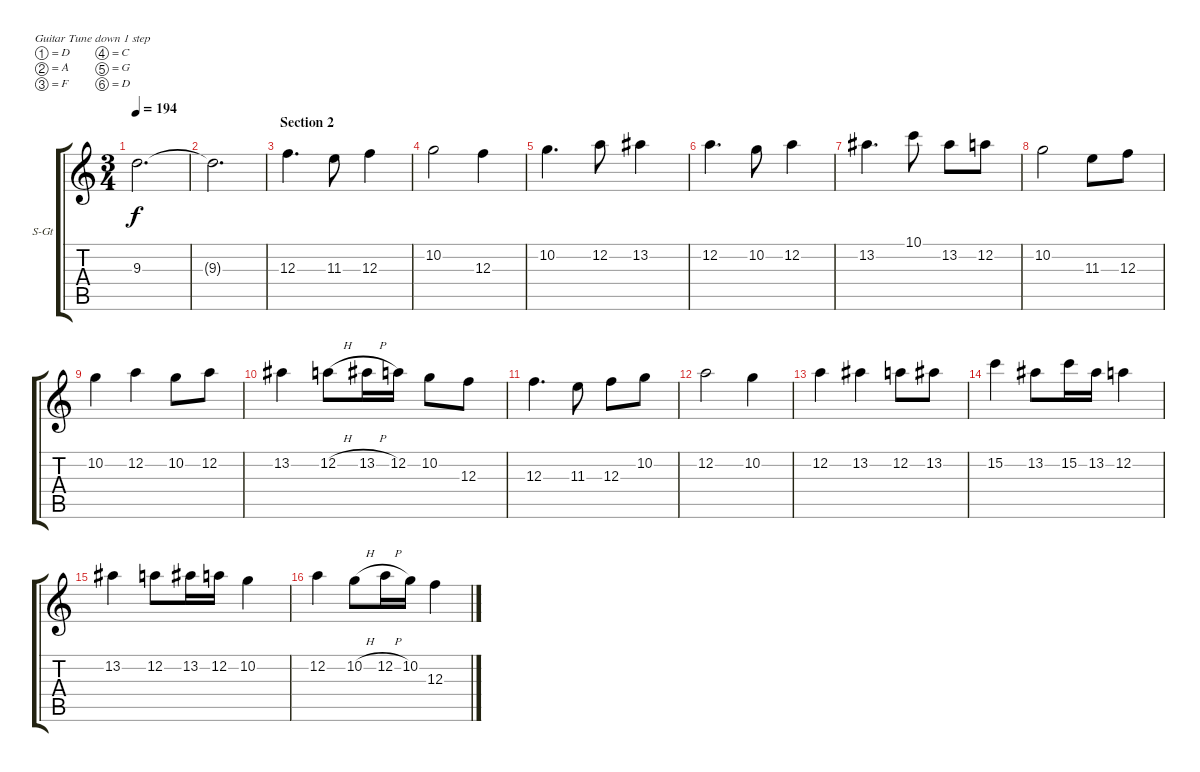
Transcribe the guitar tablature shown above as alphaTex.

\defaultSystemsLayout 4
\bracketExtendMode groupsimilarinstruments
\firstSystemTrackNameOrientation horizontal
\otherSystemsTrackNameOrientation horizontal
\track ("Guitar 1" "S-Gt") {instrument acousticguitarsteel}
\staff {score tabs}
\tuning (D4 A3 F3 C3 G2 D2)
\ts (3 4)
\tempo 194
\clef g2
\ks c
9.3.2{d dy f} |
9.3{t}.2{d} |
\section ("" "Section 2")
12.3.4{d} 11.3.8 12.3.4 |
10.2.2 12.3.4 |
10.2.4{d} 12.2.8 13.2.4 |
12.2.4{d} 10.2.8 12.2.4 |
13.2.4{d} 10.1.8 13.2.8 12.2.8 |
10.2.2 11.3.8 12.3.8 |
10.2.4 12.2.4 10.2.8 12.2.8 |
13.2.4 12.2{h}.8 13.2{h}.16 12.2.16 10.2.8 12.3.8 |
12.3.4{d} 11.3.8 12.3.8 10.2.8 |
12.2.2 10.2.4 |
12.2.4 13.2.4 12.2.8 13.2.8 |
15.2.4 13.2.8 15.2.16 13.2.16 12.2.4 |
13.2.4 12.2.8 13.2.16 12.2.16 10.2.4 |
12.2.4 10.2{h}.8 12.2{h}.16 10.2.16 12.3.4
